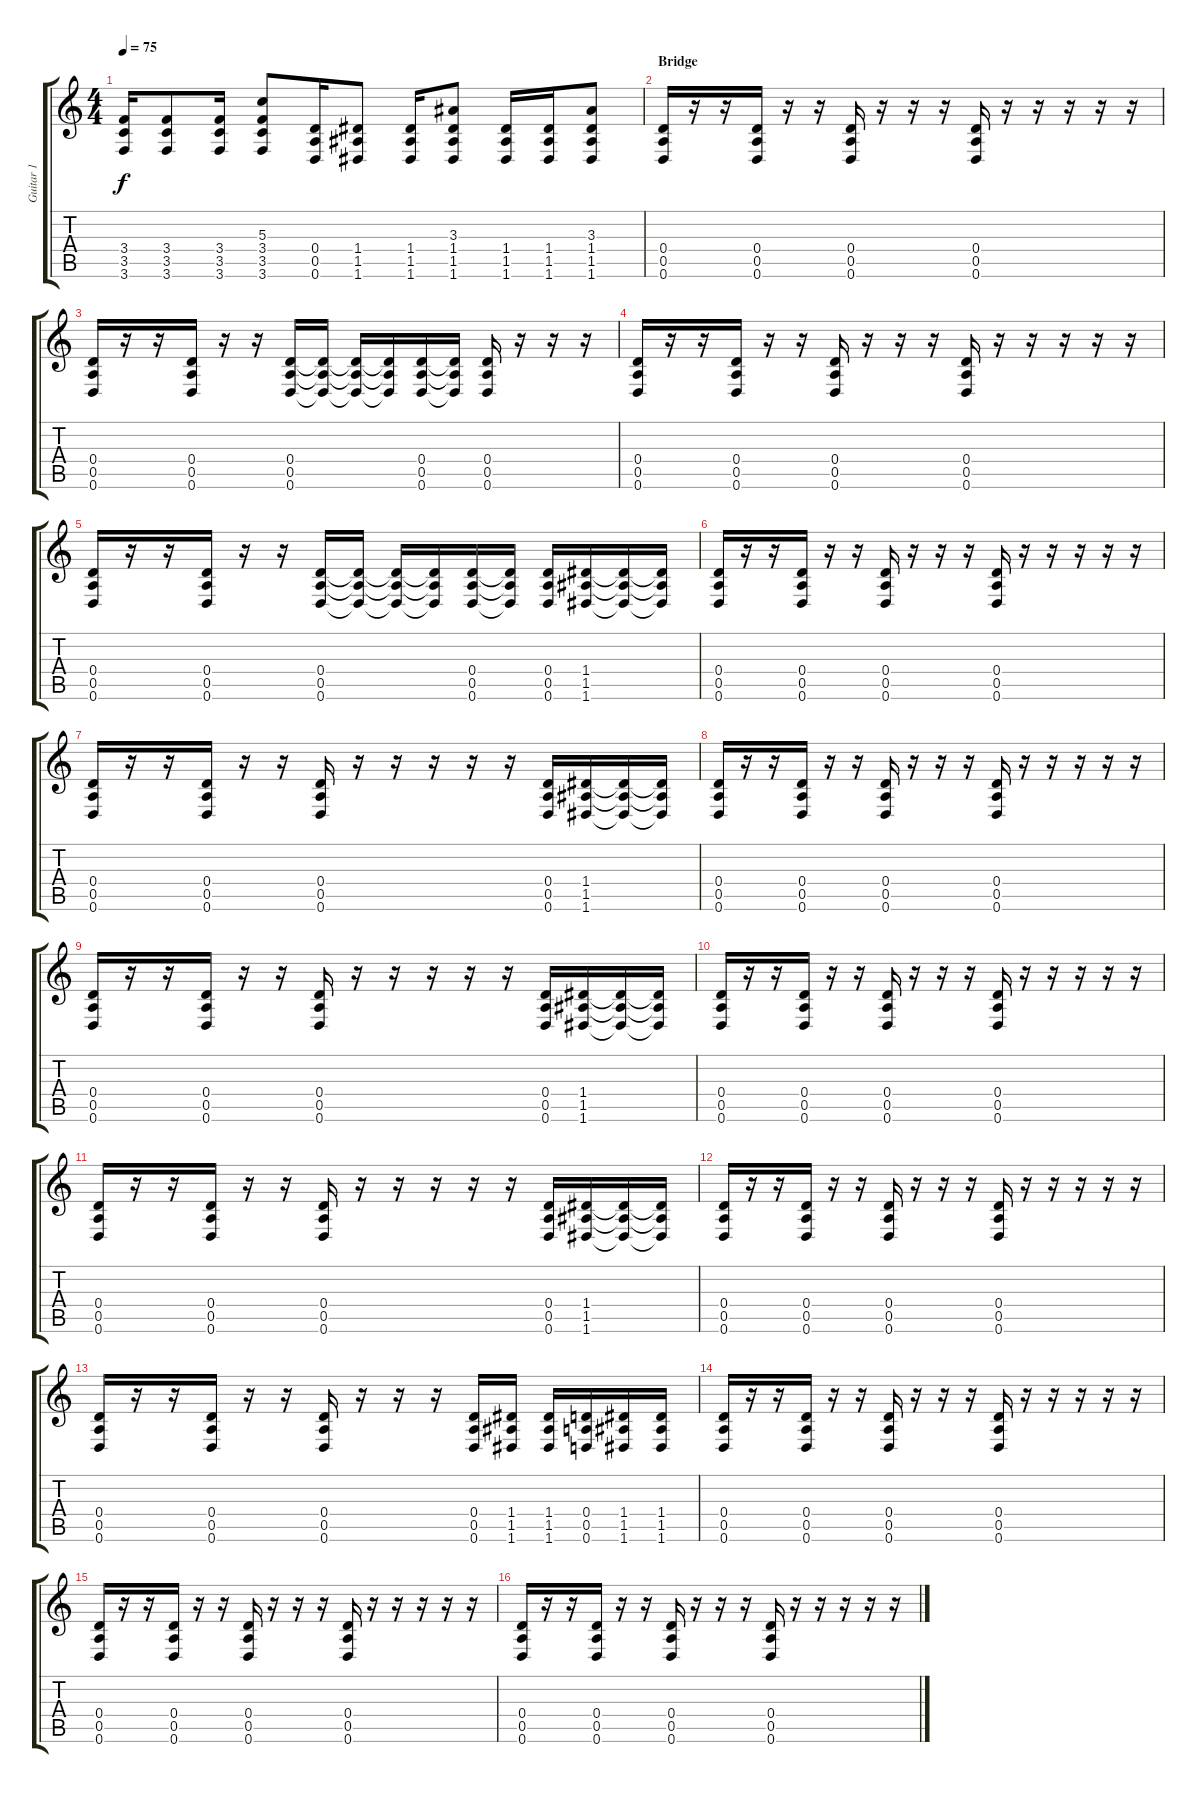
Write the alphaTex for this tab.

\track ("Guitar 1" "Guitar 1") {instrument distortionguitar}
\staff {score tabs}
\tuning (E4 B3 G3 D3 A2 D2) {hide}
\ts (4 4)
\tempo 75
\clef g2
\ks c
(3.4 3.5 3.6).16{dy f} (3.4 3.5 3.6).8 (3.4 3.5 3.6).16 (5.3 3.4 3.5 3.6).8 (0.4 0.5 0.6).16 (1.4 1.5 1.6).8 (1.4 1.5 1.6).16 (3.3 1.4 1.5 1.6).8 (1.4 1.5 1.6).16 (1.4 1.5 1.6).16 (3.3 1.4 1.5 1.6).8 |
\section ("" "Bridge")
(0.4 0.5 0.6).16 r.16 r.16 (0.4 0.5 0.6).16 r.16 r.16 (0.4 0.5 0.6).16 r.16 r.16 r.16 (0.4 0.5 0.6).16 r.16 r.16 r.16 r.16 r.16 |
(0.4 0.5 0.6).16 r.16 r.16 (0.4 0.5 0.6).16 r.16 r.16 (0.4 0.5 0.6).16 (0.4{t} 0.5{t} 0.6{t}).16 (0.4{t} 0.5{t} 0.6{t}).16 (0.4{t} 0.5{t} 0.6{t}).16 (0.4 0.5 0.6).16 (0.4{t} 0.5{t} 0.6{t}).16 (0.4 0.5 0.6).16 r.16 r.16 r.16 |
(0.4 0.5 0.6).16 r.16 r.16 (0.4 0.5 0.6).16 r.16 r.16 (0.4 0.5 0.6).16 r.16 r.16 r.16 (0.4 0.5 0.6).16 r.16 r.16 r.16 r.16 r.16 |
(0.4 0.5 0.6).16 r.16 r.16 (0.4 0.5 0.6).16 r.16 r.16 (0.4 0.5 0.6).16 (0.4{t} 0.5{t} 0.6{t}).16 (0.4{t} 0.5{t} 0.6{t}).16 (0.4{t} 0.5{t} 0.6{t}).16 (0.4 0.5 0.6).16 (0.4{t} 0.5{t} 0.6{t}).16 (0.4 0.5 0.6).16 (1.4 1.5 1.6).16 (1.4{t} 1.5{t} 1.6{t}).16 (1.4{t} 1.5{t} 1.6{t}).16 |
(0.4 0.5 0.6).16 r.16 r.16 (0.4 0.5 0.6).16 r.16 r.16 (0.4 0.5 0.6).16 r.16 r.16 r.16 (0.4 0.5 0.6).16 r.16 r.16 r.16 r.16 r.16 |
(0.4 0.5 0.6).16 r.16 r.16 (0.4 0.5 0.6).16 r.16 r.16 (0.4 0.5 0.6).16 r.16 r.16 r.16 r.16 r.16 (0.4 0.5 0.6).16 (1.4 1.5 1.6).16 (1.4{t} 1.5{t} 1.6{t}).16 (1.4{t} 1.5{t} 1.6{t}).16 |
(0.4 0.5 0.6).16 r.16 r.16 (0.4 0.5 0.6).16 r.16 r.16 (0.4 0.5 0.6).16 r.16 r.16 r.16 (0.4 0.5 0.6).16 r.16 r.16 r.16 r.16 r.16 |
(0.4 0.5 0.6).16 r.16 r.16 (0.4 0.5 0.6).16 r.16 r.16 (0.4 0.5 0.6).16 r.16 r.16 r.16 r.16 r.16 (0.4 0.5 0.6).16 (1.4 1.5 1.6).16 (1.4{t} 1.5{t} 1.6{t}).16 (1.4{t} 1.5{t} 1.6{t}).16 |
(0.4 0.5 0.6).16 r.16 r.16 (0.4 0.5 0.6).16 r.16 r.16 (0.4 0.5 0.6).16 r.16 r.16 r.16 (0.4 0.5 0.6).16 r.16 r.16 r.16 r.16 r.16 |
(0.4 0.5 0.6).16 r.16 r.16 (0.4 0.5 0.6).16 r.16 r.16 (0.4 0.5 0.6).16 r.16 r.16 r.16 r.16 r.16 (0.4 0.5 0.6).16 (1.4 1.5 1.6).16 (1.4{t} 1.5{t} 1.6{t}).16 (1.4{t} 1.5{t} 1.6{t}).16 |
(0.4 0.5 0.6).16 r.16 r.16 (0.4 0.5 0.6).16 r.16 r.16 (0.4 0.5 0.6).16 r.16 r.16 r.16 (0.4 0.5 0.6).16 r.16 r.16 r.16 r.16 r.16 |
(0.4 0.5 0.6).16 r.16 r.16 (0.4 0.5 0.6).16 r.16 r.16 (0.4 0.5 0.6).16 r.16 r.16 r.16 (0.4 0.5 0.6).16 (1.4 1.5 1.6).16 (1.4 1.5 1.6).16 (0.4 0.5 0.6).16 (1.4 1.5 1.6).16 (1.4 1.5 1.6).16 |
(0.4 0.5 0.6).16 r.16 r.16 (0.4 0.5 0.6).16 r.16 r.16 (0.4 0.5 0.6).16 r.16 r.16 r.16 (0.4 0.5 0.6).16 r.16 r.16 r.16 r.16 r.16 |
(0.4 0.5 0.6).16 r.16 r.16 (0.4 0.5 0.6).16 r.16 r.16 (0.4 0.5 0.6).16 r.16 r.16 r.16 (0.4 0.5 0.6).16 r.16 r.16 r.16 r.16 r.16 |
(0.4 0.5 0.6).16 r.16 r.16 (0.4 0.5 0.6).16 r.16 r.16 (0.4 0.5 0.6).16 r.16 r.16 r.16 (0.4 0.5 0.6).16 r.16 r.16 r.16 r.16 r.16
